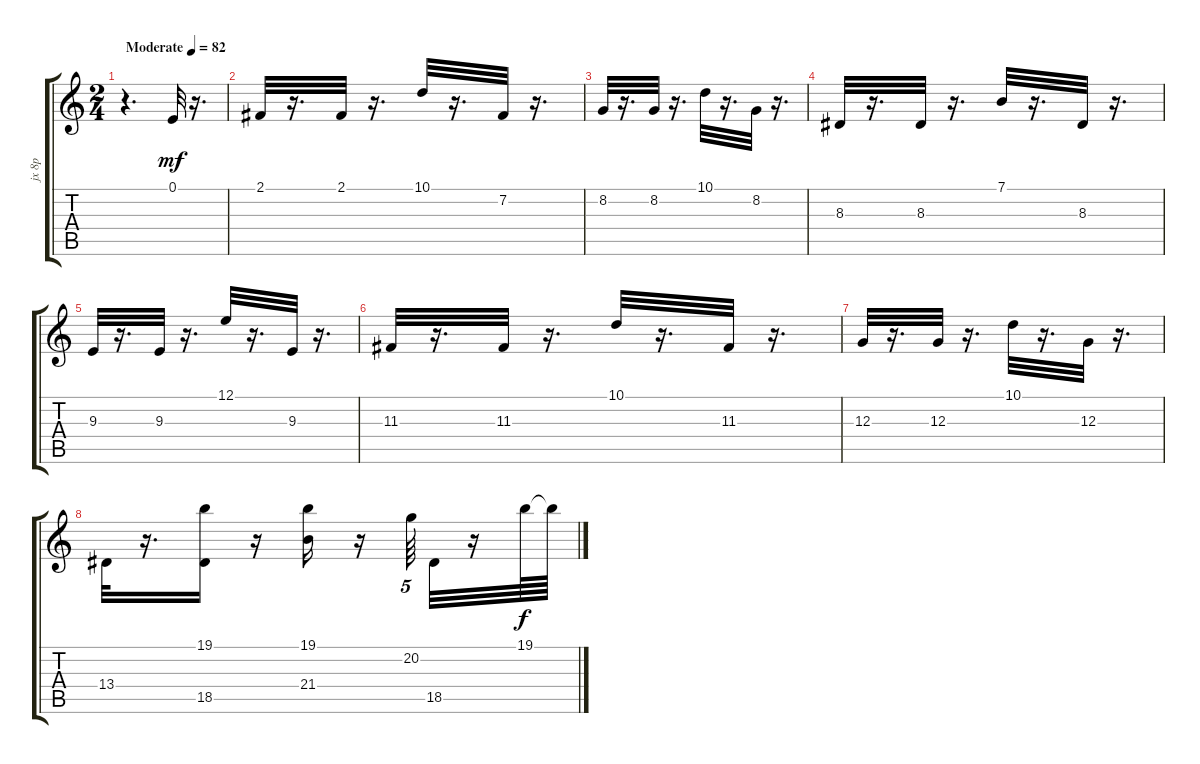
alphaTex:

\track ("jx 8p" "jx 8p") {instrument fx7echoes}
\staff {score tabs}
\tuning (E4 B3 G3 D3 A2 E2) {hide}
\ts (2 4)
\tempo (82 "Moderate")
\clef g2
\ks c
r.4{d dy mf instrument fx7echoes} 0.1.32{volume 1 balance 0} r.16{d} |
2.1.32{volume 1 balance 0} r.16{d} 2.1.32{volume 2 balance 0} r.16{d} 10.1.32{volume 2 balance 0} r.16{d} 7.2.32{volume 3} r.16{d} |
8.2.32{volume 3} r.16{d} 8.2.32{volume 3} r.16{d} 10.1.32{volume 4} r.16{d} 8.2.32{volume 4} r.16{d} |
8.3.32{volume 4} r.16{d} 8.3.32{volume 4} r.16{d} 7.1.32{volume 4} r.16{d} 8.3.32{volume 4} r.16{d} |
9.3.32{volume 4} r.16{d} 9.3.32{volume 5} r.16{d} 12.1.32{volume 5} r.16{d} 9.3.32{volume 5} r.16{d} |
11.3.32{volume 6} r.16{d} 11.3.32{volume 6} r.16{d} 10.1.32{volume 6} r.16{d} 11.3.32{volume 6} r.16{d} |
12.3.32{volume 7} r.16{d} 12.3.32{volume 7} r.16{d} 10.1.32{volume 8} r.16{d} 12.3.32{volume 9} r.16{d} |
13.4.32 r.16{d} (19.1 18.5).16 r.16 (19.1 21.4).16 r.16 20.2.64{tu (5 4)} 18.5.32 r.16 19.1.64{dy f} 19.1{t}.64
